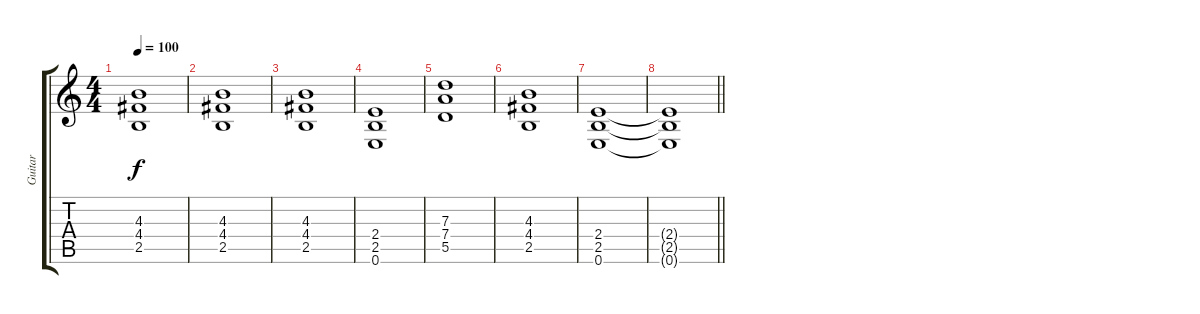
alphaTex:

\track ("Guitar" "Guitar") {instrument overdrivenguitar}
\staff {score tabs}
\tuning (E4 B3 G3 D3 A2 E2) {hide}
\ts (4 4)
\tempo 100
\clef g2
\ks c
(4.3 4.4 2.5).1{dy f} |
(4.3 4.4 2.5).1 |
(4.3 4.4 2.5).1 |
(2.4 2.5 0.6).1 |
(7.3 7.4 5.5).1 |
(4.3 4.4 2.5).1 |
(2.4 2.5 0.6).1 |
\barLineRight lightlight
(2.4{t} 2.5{t} 0.6{t}).1
